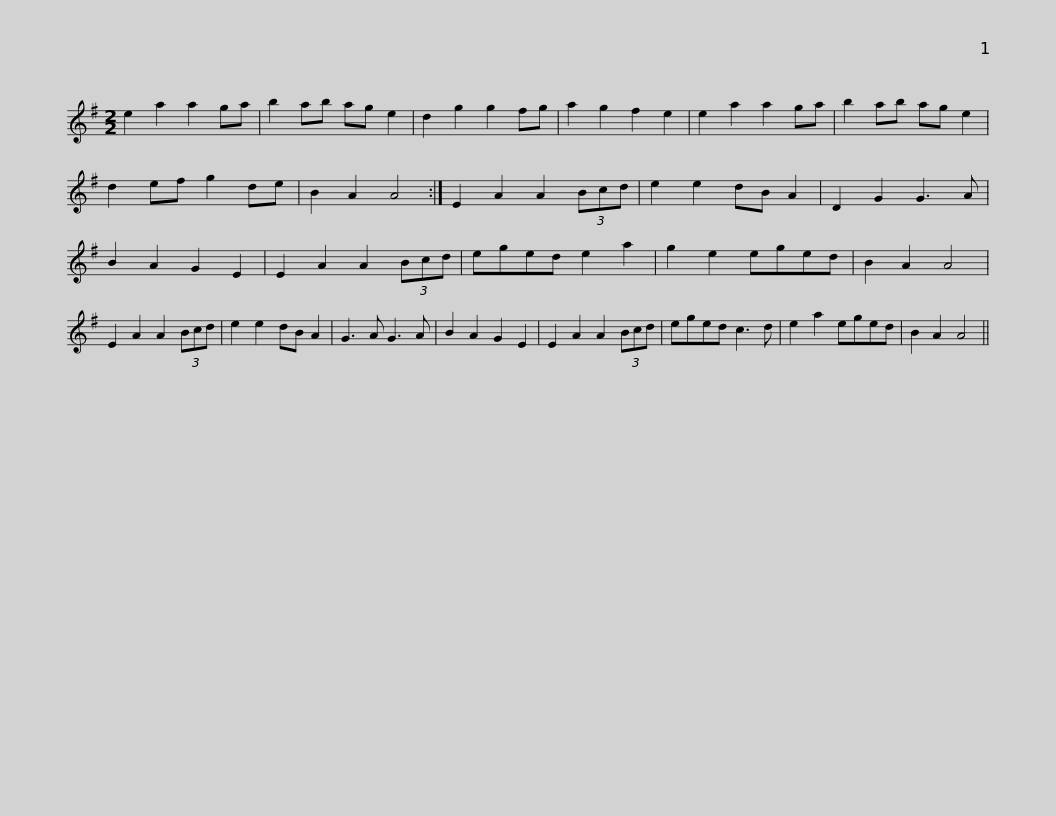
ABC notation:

X:1
L:1/8
M:2/2
I:linebreak $
K:G
V:1 treble
V:1
 e2 a2 a2 ga | b2 ab ag e2 | d2 g2 g2 fg | a2 g2 f2 e2 | e2 a2 a2 ga | %5
 b2 ab ag e2 | d2 ef g2 de |$ B2 A2 A4 :| E2 A2 A2 (3Bcd | e2 e2 dB A2 | %10
 D2 G2 G3 A | B2 A2 G2 E2 | E2 A2 A2 (3Bcd | eged e2 a2 | g2 e2 eged |$ %15
 B2 A2 A4 | E2 A2 A2 (3Bcd | e2 e2 dB A2 | G3 A G3 A | B2 A2 G2 E2 | %20
 E2 A2 A2 (3Bcd | eged c3 d | e2 a2 eged |$ B2 A2 A4 || %24
